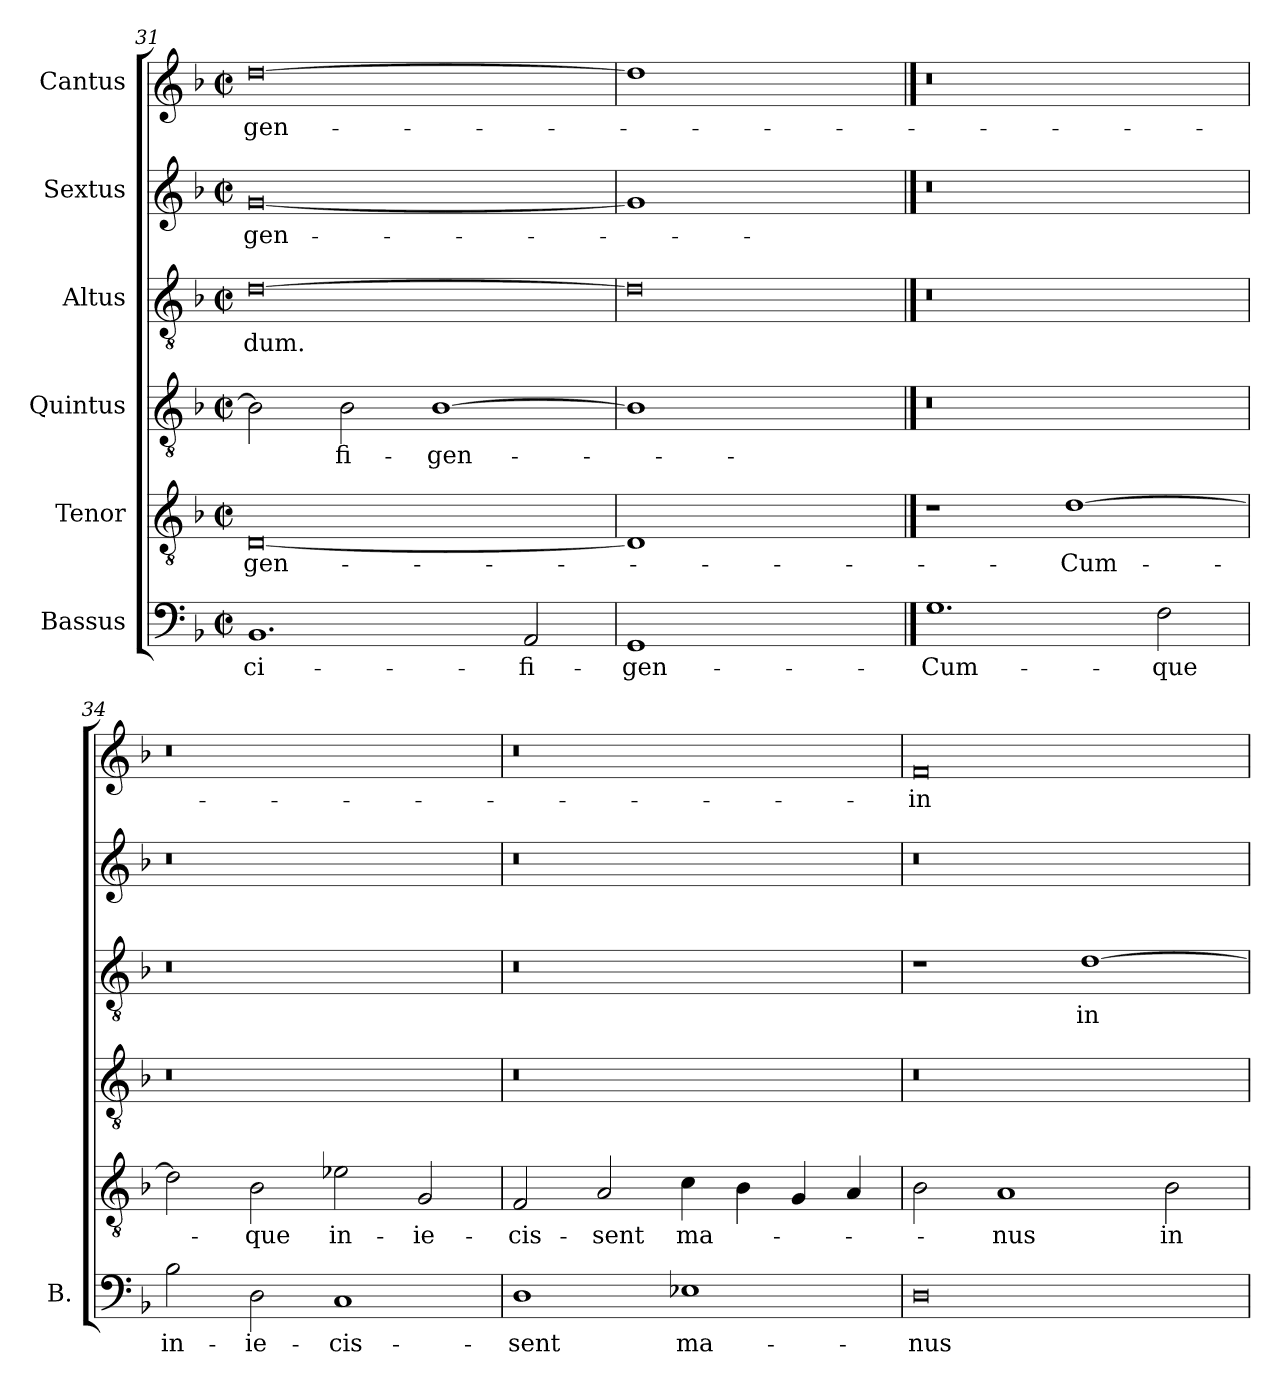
**kern	**text	**kern	**text	**kern	**text	**kern	**text	**kern	**text	**kern	**text
*part6	*part6	*part5	*part5	*part4	*part4	*part3	*part3	*part2	*part2	*part1	*part1
*staff6	*staff6	*staff5	*staff5	*staff4	*staff4	*staff3	*staff3	*staff2	*staff2	*staff1	*staff1
*I"Bassus	*	*I"Tenor	*	*I"Quintus	*	*I"Altus	*	*I"Sextus	*	*I"Cantus	*
*I'B.	*	*	*	*	*	*	*	*	*	*	*
*clefF4	*	*clefGv2	*	*clefGv2	*	*clefGv2	*	*clefG2	*	*clefG2	*
*k[b-]	*	*k[b-]	*	*k[b-]	*	*k[b-]	*	*k[b-]	*	*k[b-]	*
*F:	*	*F:	*	*F:	*	*F:	*	*F:	*	*F:	*
*M2/2	*	*M2/2	*	*M2/2	*	*M2/2	*	*M2/2	*	*M2/2	*
*met(c|)	*	*met(c|)	*	*met(c|)	*	*met(c|)	*	*met(c|)	*	*met(c|)	*
=31	=31	=31	=31	=31	=31	=31	=31	=31	=31	=31	=31
1.BB-/	-ci-	[0D/	-gen-	2B-\]	.	[0d\	-dum.	[0g/	-gen-	[0dd\	-gen-
.	.	.	.	2B-\	-fi-	.	.	.	.	.	.
.	.	.	.	[1B-\	-gen-	.	.	.	.	.	.
2AA/	-fi-	.	.	.	.	.	.	.	.	.	.
=32	=32	=32	=32	=32	=32	=32	=32	=32	=32	=32	=32
1GG/	-gen-	1D/]	.	1B-\]	.	0d\]	.	1g/]	.	1dd\]	.
1D\yy	-dum.	1D/yy	-dum.	1A/yy	-dum.	.	.	1f#X/yy	-dum.	1dd\yy	-dum.
==33	==33	==33	==33	==33	==33	==33	==33	==33	==33	==33	==33
!	!	!	!	!LO:N:vis=0	!	!LO:N:vis=0	!	!LO:N:vis=0	!	!LO:N:vis=0	!
1.G\	Cum-	1r	.	1r	.	1r	.	1r	.	1r	.
.	.	[1d\	Cum-	1ryy	.	1ryy	.	1ryy	.	1ryy	.
2F\	-que	.	.	.	.	.	.	.	.	.	.
=34	=34	=34	=34	=34	=34	=34	=34	=34	=34	=34	=34
!	!	!	!	!LO:N:vis=0	!	!LO:N:vis=0	!	!LO:N:vis=0	!	!LO:N:vis=0	!
2B-\	in-	2d\]	.	1r	.	1r	.	1r	.	1r	.
2D\	-ie-	2B-\	-que	.	.	.	.	.	.	.	.
1C/	-cis-	2e-X\	in-	1ryy	.	1ryy	.	1ryy	.	1ryy	.
.	.	2G/	-ie-	.	.	.	.	.	.	.	.
=35	=35	=35	=35	=35	=35	=35	=35	=35	=35	=35	=35
!	!	!	!	!LO:N:vis=0	!	!LO:N:vis=0	!	!LO:N:vis=0	!	!LO:N:vis=0	!
1D\	-sent	2F/	-cis-	1r	.	1r	.	1r	.	1r	.
.	.	2A/	-sent	.	.	.	.	.	.	.	.
1E-X\	ma-	4c\	ma-	1ryy	.	1ryy	.	1ryy	.	1ryy	.
.	.	4B-\	.	.	.	.	.	.	.	.	.
.	.	4G/	.	.	.	.	.	.	.	.	.
.	.	4A/	.	.	.	.	.	.	.	.	.
=36	=36	=36	=36	=36	=36	=36	=36	=36	=36	=36	=36
!	!	!	!	!LO:N:vis=0	!	!	!	!LO:N:vis=0	!	!	!
0D\	-nus	2B-\	.	1r	.	1r	.	1r	.	0f/	in
.	.	1A/	-nus	.	.	.	.	.	.	.	.
.	.	.	.	1ryy	.	[1d\	in	1ryy	.	.	.
.	.	2B-\	in	.	.	.	.	.	.	.	.
=	=	=	=	=	=	=	=	=	=	=	=
*-	*-	*-	*-	*-	*-	*-	*-	*-	*-	*-	*-
